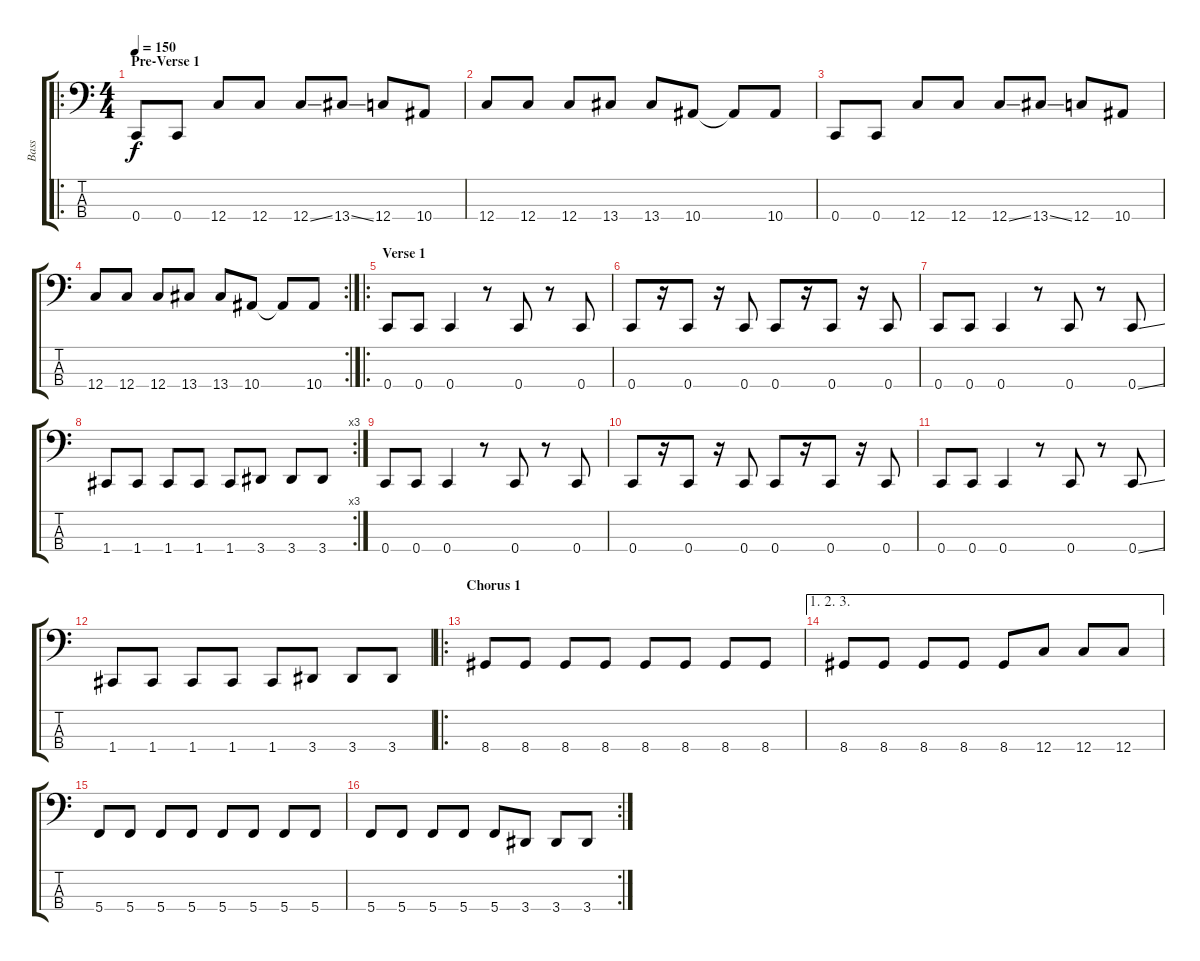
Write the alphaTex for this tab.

\track ("Bass" "Bass") {instrument electricbasspick}
\staff {score tabs}
\tuning (F2 C2 G1 C1) {hide}
\ro
\ts (4 4)
\section ("" "Pre-Verse 1")
\tempo 150
\clef f4
\ks c
0.4.8{dy f} 0.4.8 12.4.8 12.4.8 12.4{ss}.8 13.4{ss}.8 12.4.8 10.4.8 |
12.4.8 12.4.8 12.4.8 13.4.8 13.4.8 10.4.8 10.4{t}.8 10.4.8 |
0.4.8 0.4.8 12.4.8 12.4.8 12.4{ss}.8 13.4{ss}.8 12.4.8 10.4.8 |
\rc 2
12.4.8 12.4.8 12.4.8 13.4.8 13.4.8 10.4.8 10.4{t}.8 10.4.8 |
\ro
\section ("" "Verse 1")
0.4.8 0.4.8 0.4.4 r.8 0.4.8 r.8 0.4.8 |
0.4.8 r.16 0.4.8 r.16 0.4.8 0.4.8 r.16 0.4.8 r.16 0.4.8 |
0.4.8 0.4.8 0.4.4 r.8 0.4.8 r.8 0.4{ss}.8 |
\rc 3
1.4.8 1.4.8 1.4.8 1.4.8 1.4.8 3.4.8 3.4.8 3.4.8 |
0.4.8 0.4.8 0.4.4 r.8 0.4.8 r.8 0.4.8 |
0.4.8 r.16 0.4.8 r.16 0.4.8 0.4.8 r.16 0.4.8 r.16 0.4.8 |
0.4.8 0.4.8 0.4.4 r.8 0.4.8 r.8 0.4{ss}.8 |
1.4.8 1.4.8 1.4.8 1.4.8 1.4.8 3.4.8 3.4.8 3.4.8 |
\ro
\section ("" "Chorus 1")
8.4.8 8.4.8 8.4.8 8.4.8 8.4.8 8.4.8 8.4.8 8.4.8 |
\ae (1 2 3)
8.4.8 8.4.8 8.4.8 8.4.8 8.4.8 12.4.8 12.4.8 12.4.8 |
5.4.8 5.4.8 5.4.8 5.4.8 5.4.8 5.4.8 5.4.8 5.4.8 |
\rc 2
5.4.8 5.4.8 5.4.8 5.4.8 5.4.8 3.4.8 3.4.8 3.4.8
